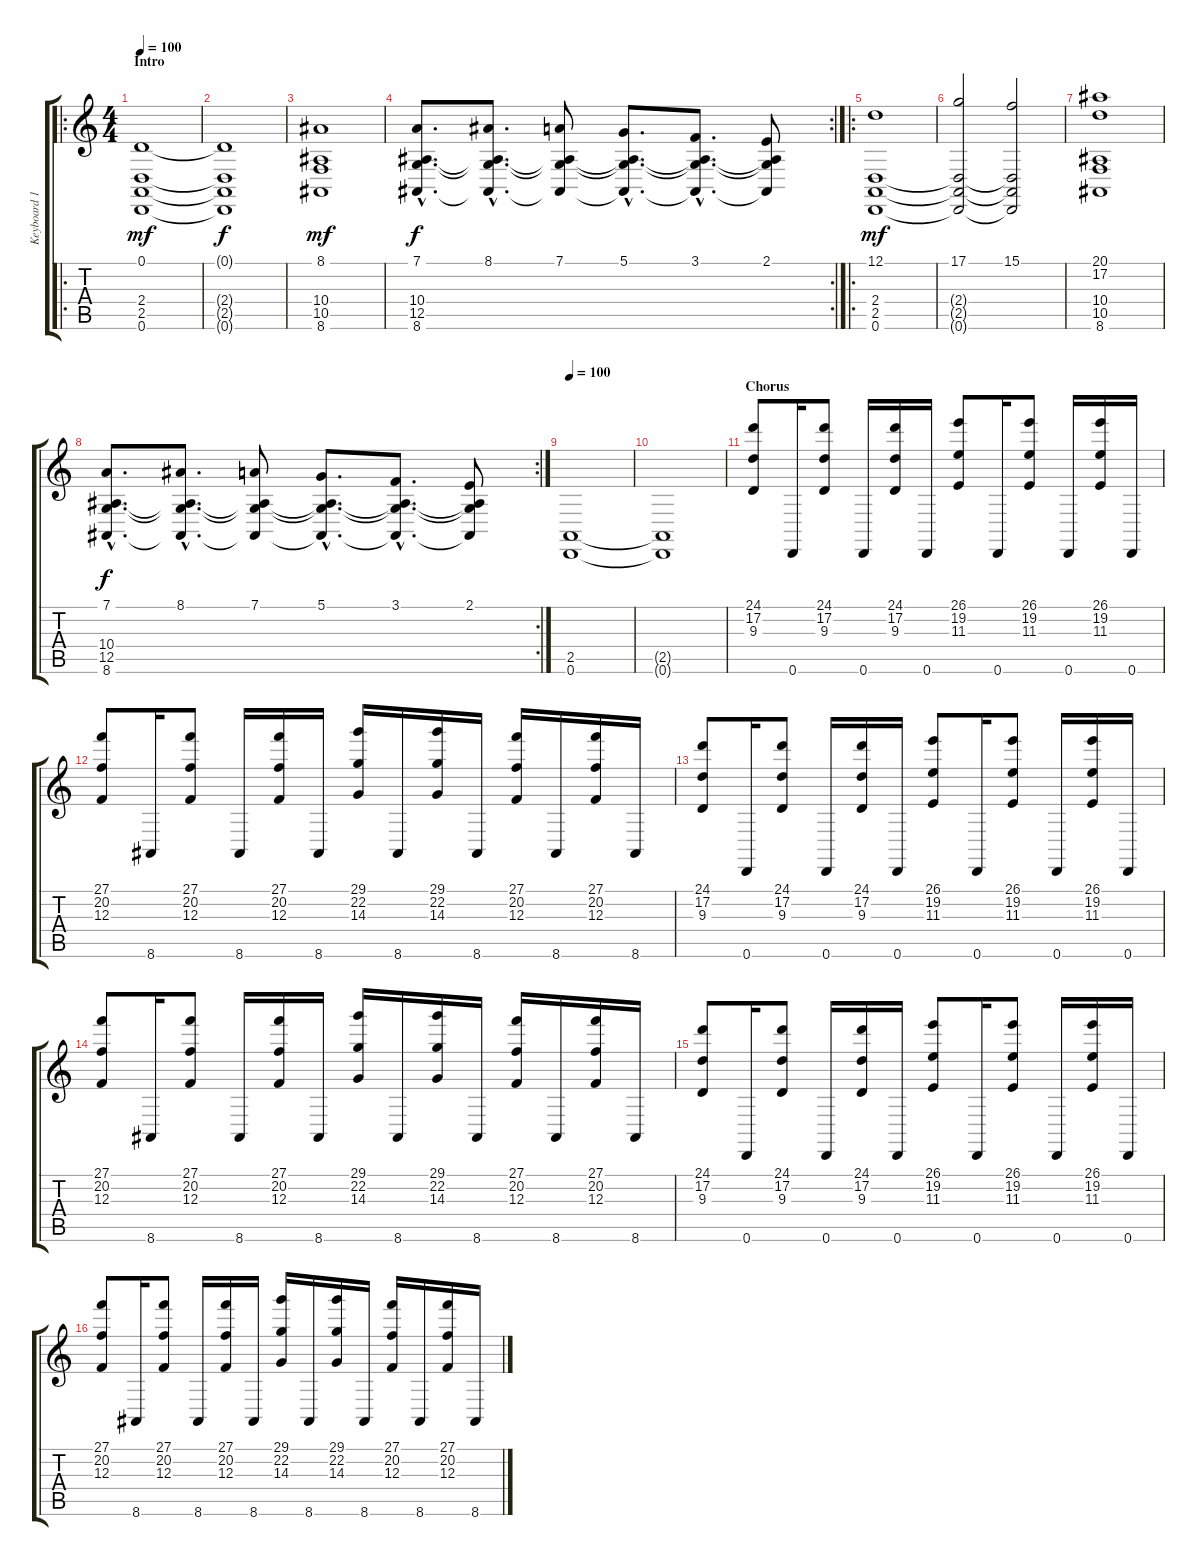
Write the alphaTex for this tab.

\track ("Keyboard 1 " "Keyboard 1") {instrument stringensemble1}
\staff {score tabs}
\tuning (D4 A3 F3 C3 G2 D2) {hide}
\ro
\ts (4 4)
\section ("" "Intro")
\tempo 100
\tempo 111
\tempo 100
\clef g2
\ks c
(0.1 2.4 2.5 0.6).1{dy mf instrument stringensemble1} |
(0.1{t} 2.4{t} 2.5{t} 0.6{t}).1{dy f} |
(8.1 10.4 10.5 8.6).1{dy mf} |
\rc 2
(7.1{hac} 10.4{hac} 12.5{hac} 8.6{hac}).8{d dy f} (8.1{hac} 10.4{hac t} 12.5{hac t} 8.6{hac t}).8{d} (7.1 10.4{t} 12.5{t} 8.6{t}).8 (5.1{hac} 10.4{hac t} 12.5{hac t} 8.6{hac t}).8{d} (3.1{hac} 10.4{hac t} 12.5{hac t} 8.6{hac t}).8{d} (2.1 10.4{t} 12.5{t} 8.6{t}).8 |
\ro
(12.1 2.4 2.5 0.6).1{dy mf} |
(17.1 2.4{t} 2.5{t} 0.6{t}).2 (15.1 2.4{t} 2.5{t} 0.6{t}).2 |
(20.1 17.2 10.4 10.5 8.6).1 |
\rc 2
(7.1{hac} 10.4{hac} 12.5{hac} 8.6{hac}).8{d dy f} (8.1{hac} 10.4{hac t} 12.5{hac t} 8.6{hac t}).8{d} (7.1 10.4{t} 12.5{t} 8.6{t}).8 (5.1{hac} 10.4{hac t} 12.5{hac t} 8.6{hac t}).8{d} (3.1{hac} 10.4{hac t} 12.5{hac t} 8.6{hac t}).8{d} (2.1 10.4{t} 12.5{t} 8.6{t}).8 |
\tempo 100
(2.5 0.6).1 |
(2.5{t} 0.6{t}).1 |
\section ("" "Chorus")
(24.1 17.2 9.3).8{volume 9} 0.6.16 (24.1 17.2 9.3).8 0.6.16 (24.1 17.2 9.3).16 0.6.16 (26.1 19.2 11.3).8 0.6.16 (26.1 19.2 11.3).8 0.6.16 (26.1 19.2 11.3).16 0.6.16 |
(27.1 20.2 12.3).8 8.6.16 (27.1 20.2 12.3).8 8.6.16 (27.1 20.2 12.3).16 8.6.16 (29.1 22.2 14.3).16 8.6.16 (29.1 22.2 14.3).16 8.6.16 (27.1 20.2 12.3).16 8.6.16 (27.1 20.2 12.3).16 8.6.16 |
(24.1 17.2 9.3).8{volume 9} 0.6.16 (24.1 17.2 9.3).8 0.6.16 (24.1 17.2 9.3).16 0.6.16 (26.1 19.2 11.3).8 0.6.16 (26.1 19.2 11.3).8 0.6.16 (26.1 19.2 11.3).16 0.6.16 |
(27.1 20.2 12.3).8 8.6.16 (27.1 20.2 12.3).8 8.6.16 (27.1 20.2 12.3).16 8.6.16 (29.1 22.2 14.3).16 8.6.16 (29.1 22.2 14.3).16 8.6.16 (27.1 20.2 12.3).16 8.6.16 (27.1 20.2 12.3).16 8.6.16 |
(24.1 17.2 9.3).8{volume 9} 0.6.16 (24.1 17.2 9.3).8 0.6.16 (24.1 17.2 9.3).16 0.6.16 (26.1 19.2 11.3).8 0.6.16 (26.1 19.2 11.3).8 0.6.16 (26.1 19.2 11.3).16 0.6.16 |
(27.1 20.2 12.3).8 8.6.16 (27.1 20.2 12.3).8 8.6.16 (27.1 20.2 12.3).16 8.6.16 (29.1 22.2 14.3).16 8.6.16 (29.1 22.2 14.3).16 8.6.16 (27.1 20.2 12.3).16 8.6.16 (27.1 20.2 12.3).16 8.6.16
